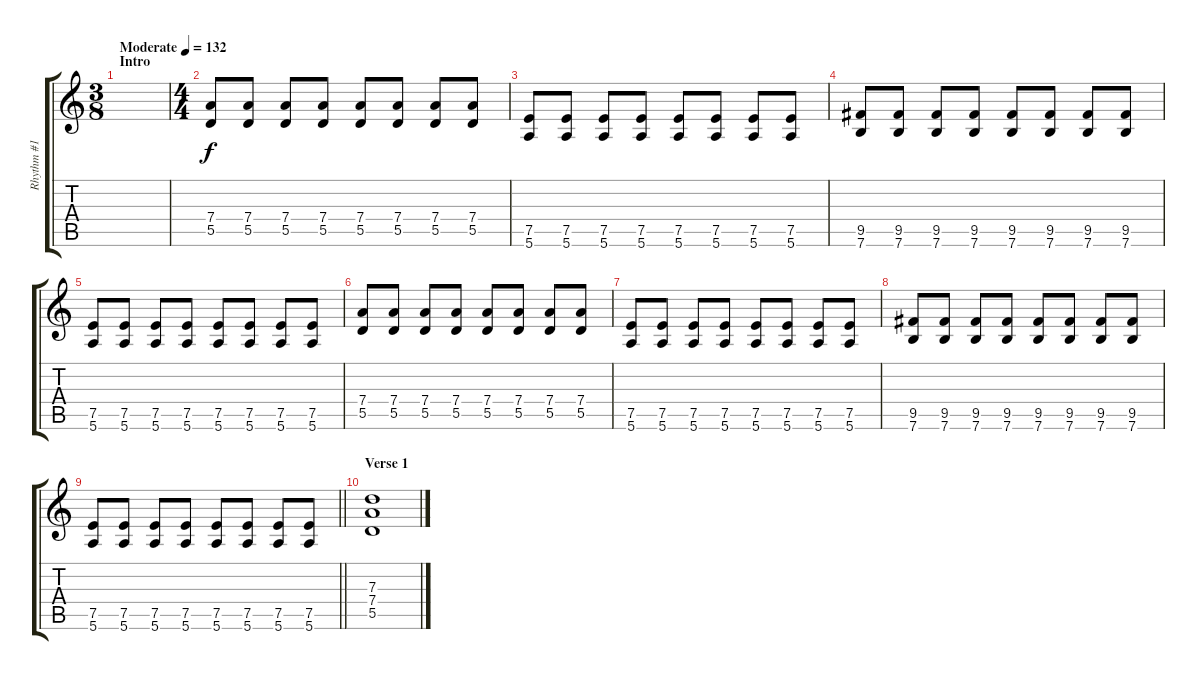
\track ("Rhythm #1" "Rhythm #1") {instrument overdrivenguitar}
\staff {score tabs}
\tuning (E4 B3 G3 D3 A2 E2) {hide}
\ts (3 8)
\section ("" "Intro")
\tempo (132 "Moderate")
\clef g2
\ks c
|
\ts (4 4)
(7.4 5.5).8 (7.4 5.5).8 (7.4 5.5).8 (7.4 5.5).8 (7.4 5.5).8 (7.4 5.5).8 (7.4 5.5).8 (7.4 5.5).8 |
(7.5 5.6).8 (7.5 5.6).8 (7.5 5.6).8 (7.5 5.6).8 (7.5 5.6).8 (7.5 5.6).8 (7.5 5.6).8 (7.5 5.6).8 |
(9.5 7.6).8 (9.5 7.6).8 (9.5 7.6).8 (9.5 7.6).8 (9.5 7.6).8 (9.5 7.6).8 (9.5 7.6).8 (9.5 7.6).8 |
(7.5 5.6).8 (7.5 5.6).8 (7.5 5.6).8 (7.5 5.6).8 (7.5 5.6).8 (7.5 5.6).8 (7.5 5.6).8 (7.5 5.6).8 |
(7.4 5.5).8 (7.4 5.5).8 (7.4 5.5).8 (7.4 5.5).8 (7.4 5.5).8 (7.4 5.5).8 (7.4 5.5).8 (7.4 5.5).8 |
(7.5 5.6).8 (7.5 5.6).8 (7.5 5.6).8 (7.5 5.6).8 (7.5 5.6).8 (7.5 5.6).8 (7.5 5.6).8 (7.5 5.6).8 |
(9.5 7.6).8 (9.5 7.6).8 (9.5 7.6).8 (9.5 7.6).8 (9.5 7.6).8 (9.5 7.6).8 (9.5 7.6).8 (9.5 7.6).8 |
\barLineRight lightlight
(7.5 5.6).8 (7.5 5.6).8 (7.5 5.6).8 (7.5 5.6).8 (7.5 5.6).8 (7.5 5.6).8 (7.5 5.6).8 (7.5 5.6).8 |
\section ("" "Verse 1")
(7.3 7.4 5.5).1
